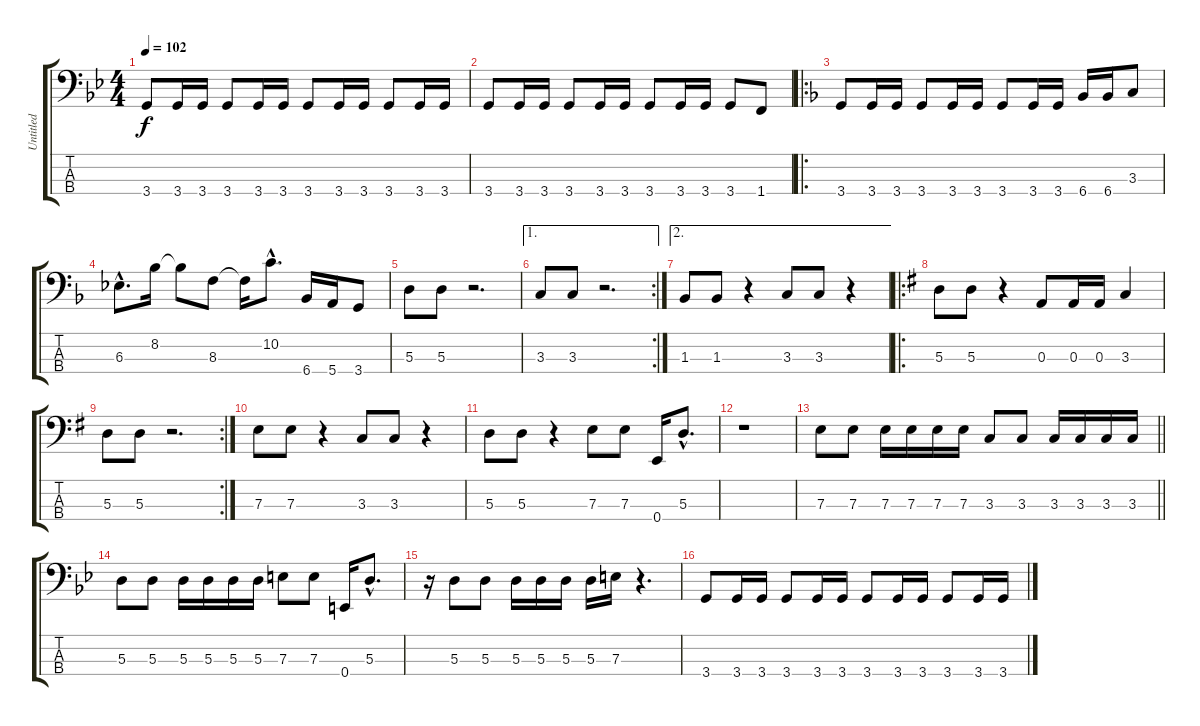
\track ("Untitled" "Untitled") {instrument electricbassfinger}
\staff {score tabs}
\tuning (G2 D2 A1 E1) {hide}
\ts (4 4)
\tempo 102
\clef f4
\ks bb
3.4.8{dy f} 3.4.16 3.4.16 3.4.8 3.4.16 3.4.16 3.4.8 3.4.16 3.4.16 3.4.8 3.4.16 3.4.16 |
3.4.8 3.4.16 3.4.16 3.4.8 3.4.16 3.4.16 3.4.8 3.4.16 3.4.16 3.4.8 1.4.8 |
\ro
\ks f
3.4.8 3.4.16 3.4.16 3.4.8 3.4.16 3.4.16 3.4.8 3.4.16 3.4.16 6.4.16 6.4.16 3.3.8 |
6.3{hac}.8{d} 8.2.16 8.2{t}.8 8.3.8 8.3{t}.16 10.2{hac}.8{d} 6.4.16 5.4.16 3.4.8 |
5.3.8 5.3.8 r.2{d} |
\ae 1
\rc 2
3.3.8 3.3.8 r.2{d} |
\ae 2
1.3.8 1.3.8 r.4 3.3.8 3.3.8 r.4 |
\ro
\ks g
5.3.8 5.3.8 r.4 0.3.8 0.3.16 0.3.16 3.3.4 |
\rc 2
5.3.8 5.3.8 r.2{d} |
7.3.8 7.3.8 r.4 3.3.8 3.3.8 r.4 |
5.3.8 5.3.8 r.4 7.3.8 7.3.8 0.4.16 5.3{hac}.8{d} |
r.1 |
\barLineRight lightlight
7.3.8 7.3.8 7.3.16 7.3.16 7.3.16 7.3.16 3.3.8 3.3.8 3.3.16 3.3.16 3.3.16 3.3.16 |
\ks bb
5.3.8 5.3.8 5.3.16 5.3.16 5.3.16 5.3.16 7.3.8 7.3.8 0.4.16 5.3{hac}.8{d} |
r.16 5.3.8 5.3.8 5.3.16 5.3.16 5.3.16 5.3.16 7.3.16 r.4{d} |
3.4.8 3.4.16 3.4.16 3.4.8 3.4.16 3.4.16 3.4.8 3.4.16 3.4.16 3.4.8 3.4.16 3.4.16
